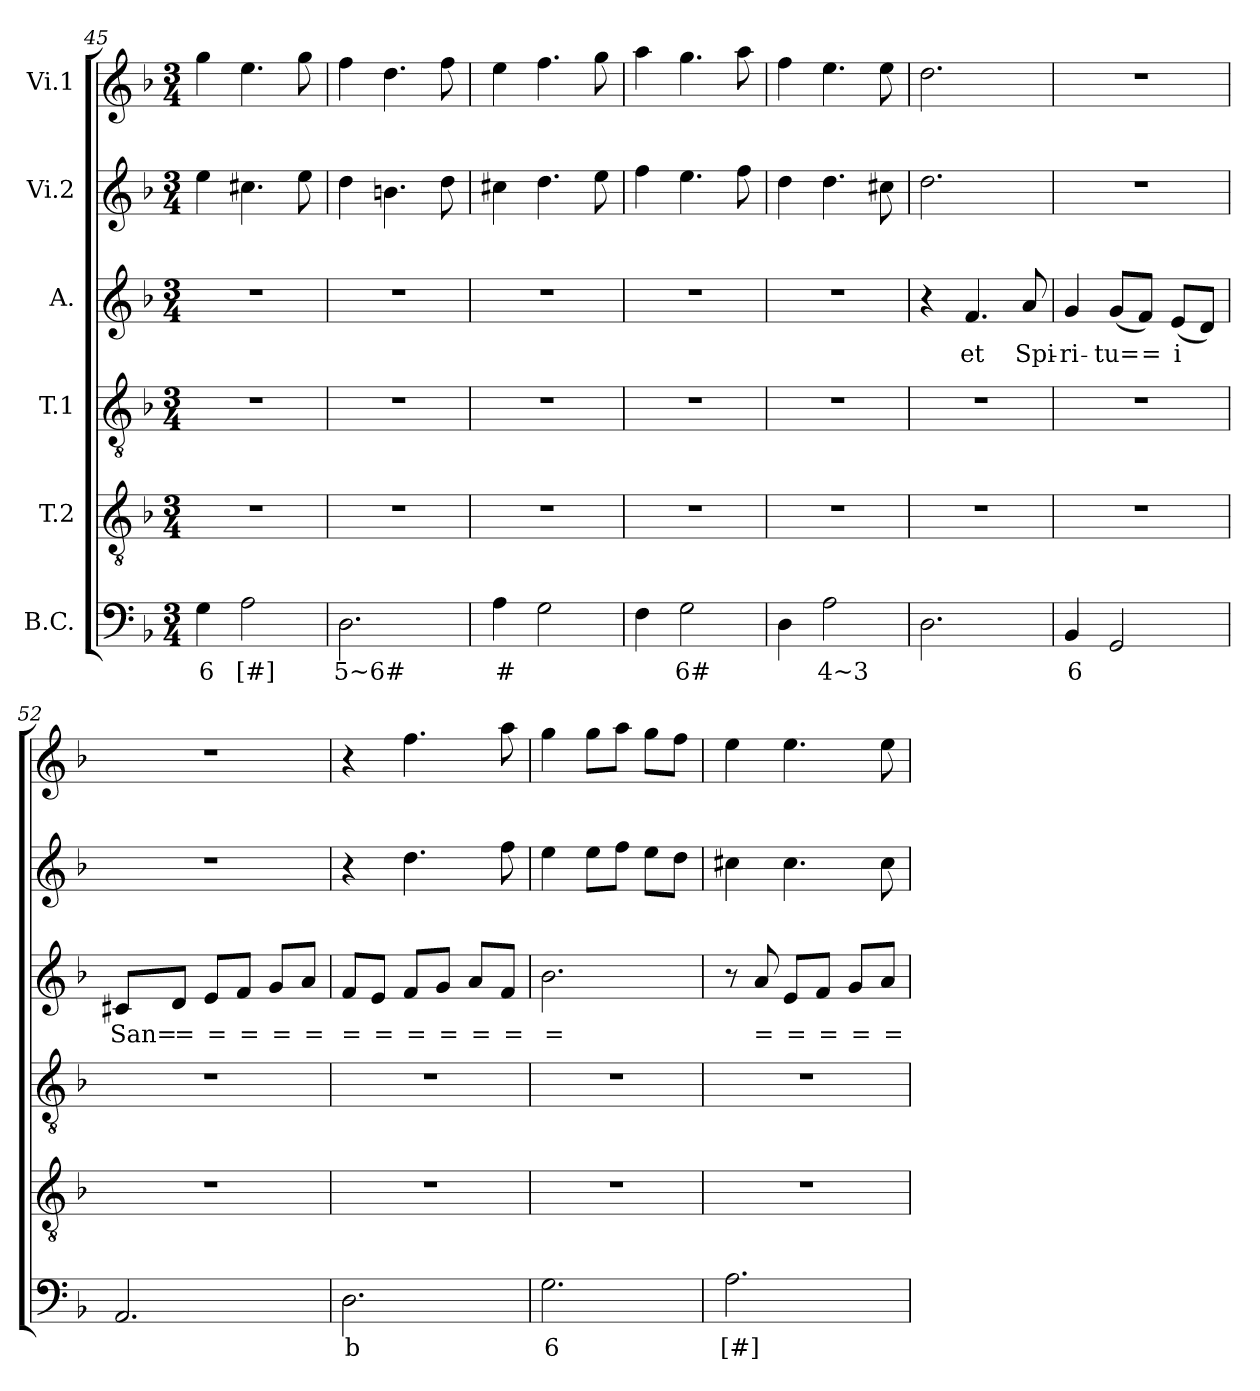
**kern	**text	**kern	**kern	**kern	**text	**kern	**kern
*part6	*part6	*part5	*part4	*part3	*part3	*part2	*part1
*staff6	*staff6	*staff5	*staff4	*staff3	*staff3	*staff2	*staff1
*I"B.C.	*	*I"T.2	*I"T.1	*I"A.	*	*I"Vi.2	*I"Vi.1
*clefF4	*	*clefGv2	*clefGv2	*clefG2	*	*clefG2	*clefG2
*k[b-]	*	*k[b-]	*k[b-]	*k[b-]	*	*k[b-]	*k[b-]
*F:	*	*F:	*F:	*F:	*	*F:	*F:
*M3/4	*	*M3/4	*M3/4	*M3/4	*	*M3/4	*M3/4
=45	=45	=45	=45	=45	=45	=45	=45
!	!LO:LY:b	!	!	!	!	!	!
4G\	6	2.r	2.r	2.r	.	4ee\	4gg\
!	!LO:LY:b	!	!	!	!	!	!
2A\	[#]	.	.	.	.	4.cc#X\	4.ee\
.	.	.	.	.	.	8ee\	8gg\
=46	=46	=46	=46	=46	=46	=46	=46
!	!LO:LY:b	!	!	!	!	!	!
2.D\	5~6#	2.r	2.r	2.r	.	4dd\	4ff\
.	.	.	.	.	.	4.bn\	4.dd\
.	.	.	.	.	.	8dd\	8ff\
=47	=47	=47	=47	=47	=47	=47	=47
!	!LO:LY:b	!	!	!	!	!	!
4A\	#	2.r	2.r	2.r	.	4cc#X\	4ee\
2G\	.	.	.	.	.	4.dd\	4.ff\
.	.	.	.	.	.	8ee\	8gg\
=48	=48	=48	=48	=48	=48	=48	=48
4F\	.	2.r	2.r	2.r	.	4ff\	4aa\
!	!LO:LY:b	!	!	!	!	!	!
2G\	6#	.	.	.	.	4.ee\	4.gg\
.	.	.	.	.	.	8ff\	8aa\
=49	=49	=49	=49	=49	=49	=49	=49
4D\	.	2.r	2.r	2.r	.	4dd\	4ff\
!	!LO:LY:b	!	!	!	!	!	!
2A\	4~3	.	.	.	.	4.dd\	4.ee\
.	.	.	.	.	.	8cc#X\	8ee\
!!LO:PB:g=z
=50	=50	=50	=50	=50	=50	=50	=50
2.D\	.	2.r	2.r	4r	.	2.dd\	2.dd\
!	!	!	!	!	!LO:LY:b	!	!
.	.	.	.	4.f/	et	.	.
!	!	!	!	!	!LO:LY:b	!	!
.	.	.	.	8a/	Spi-	.	.
=51	=51	=51	=51	=51	=51	=51	=51
!	!LO:LY:b	!	!	!	!LO:LY:b	!	!
4BB-/	6	2.r	2.r	4g/	-ri-	2.r	2.r
!	!	!	!	!	!LO:LY:b	!	!
2GG/	.	.	.	(<8g/L	-tu=	.	.
!	!	!	!	!	!LO:LY:b	!	!
.	.	.	.	8f/J)	=	.	.
!	!	!	!	!	!LO:LY:b	!	!
.	.	.	.	(<8e/L	i	.	.
.	.	.	.	8d/J)	.	.	.
=52	=52	=52	=52	=52	=52	=52	=52
!	!	!	!	!	!LO:LY:b	!	!
2.AA/	.	2.r	2.r	8c#X/L	San=	2.r	2.r
!	!	!	!	!	!LO:LY:b	!	!
.	.	.	.	8d/J	=	.	.
!	!	!	!	!	!LO:LY:b	!	!
.	.	.	.	8e/L	=	.	.
!	!	!	!	!	!LO:LY:b	!	!
.	.	.	.	8f/J	=	.	.
!	!	!	!	!	!LO:LY:b	!	!
.	.	.	.	8g/L	=	.	.
!	!	!	!	!	!LO:LY:b	!	!
.	.	.	.	8a/J	=	.	.
=53	=53	=53	=53	=53	=53	=53	=53
!	!LO:LY:b	!	!	!	!LO:LY:b	!	!
2.D\	b	2.r	2.r	8f/L	=	4r	4r
!	!	!	!	!	!LO:LY:b	!	!
.	.	.	.	8e/J	=	.	.
!	!	!	!	!	!LO:LY:b	!	!
.	.	.	.	8f/L	=	4.dd\	4.ff\
!	!	!	!	!	!LO:LY:b	!	!
.	.	.	.	8g/J	=	.	.
!	!	!	!	!	!LO:LY:b	!	!
.	.	.	.	8a/L	=	.	.
!	!	!	!	!	!LO:LY:b	!	!
.	.	.	.	8f/J	=	8ff\	8aa\
=54	=54	=54	=54	=54	=54	=54	=54
!	!LO:LY:b	!	!	!	!LO:LY:b	!	!
2.G\	6	2.r	2.r	2.b-\	=	4ee\	4gg\
.	.	.	.	.	.	8ee\L	8gg\L
.	.	.	.	.	.	8ff\J	8aa\J
.	.	.	.	.	.	8ee\L	8gg\L
.	.	.	.	.	.	8dd\J	8ff\J
=55	=55	=55	=55	=55	=55	=55	=55
!	!LO:LY:b	!	!	!	!	!	!
2.A\	[#]	2.r	2.r	8r	.	4cc#X\	4ee\
!	!	!	!	!	!LO:LY:b	!	!
.	.	.	.	8a/	=	.	.
!	!	!	!	!	!LO:LY:b	!	!
.	.	.	.	8e/L	=	4.cc#\	4.ee\
!	!	!	!	!	!LO:LY:b	!	!
.	.	.	.	8f/J	=	.	.
!	!	!	!	!	!LO:LY:b	!	!
.	.	.	.	8g/L	=	.	.
!	!	!	!	!	!LO:LY:b	!	!
.	.	.	.	8a/J	=	8cc#\	8ee\
=	=	=	=	=	=	=	=
*-	*-	*-	*-	*-	*-	*-	*-
